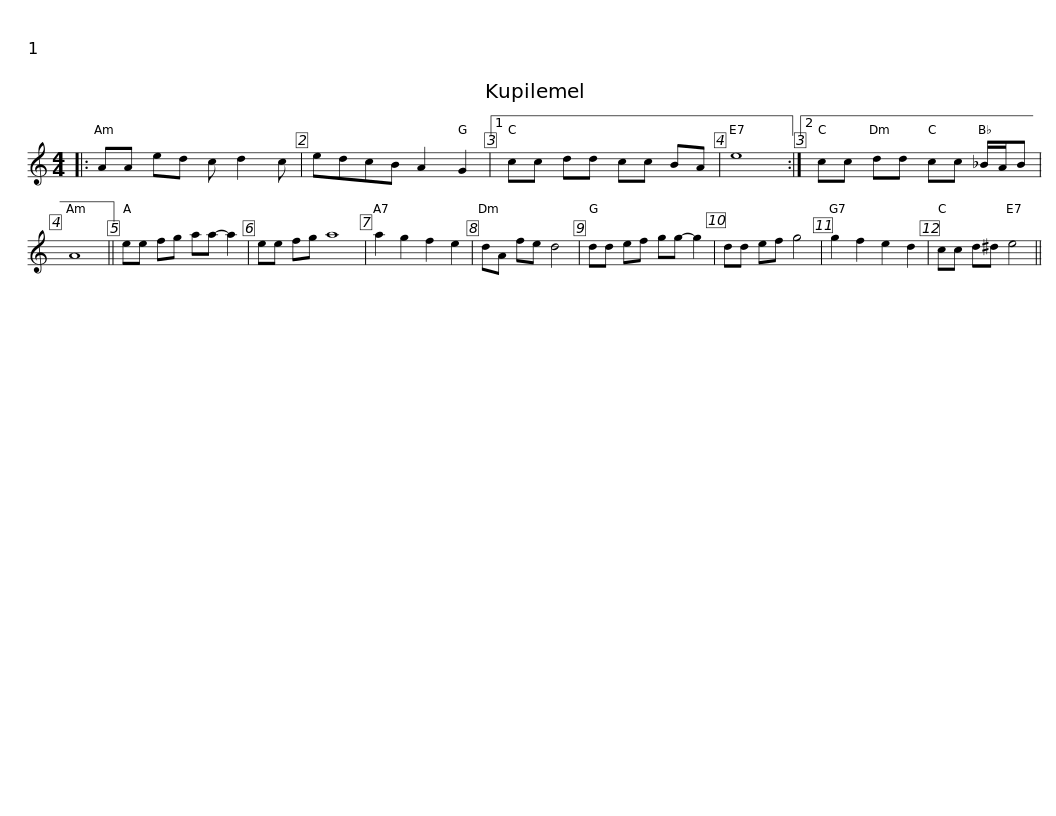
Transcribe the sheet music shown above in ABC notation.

X:1
L:1/8
M:4/4
I:linebreak $
K:C
V:1 treble
V:1
|: AA ed c d2 c | edcB A2 G2 |1 cc dd cc BA | e8 :|2 cc dd cc _B/A/B | %5
 A8 ||$ ee fg aa- a2 | ee fg a8 | a2 g2 f2 e2 | dA fe d4 | %10
 dd ef gg- g2 | dd ef g4 | g2 f2 e2 d2 |$ cc d^d e4 || %14
